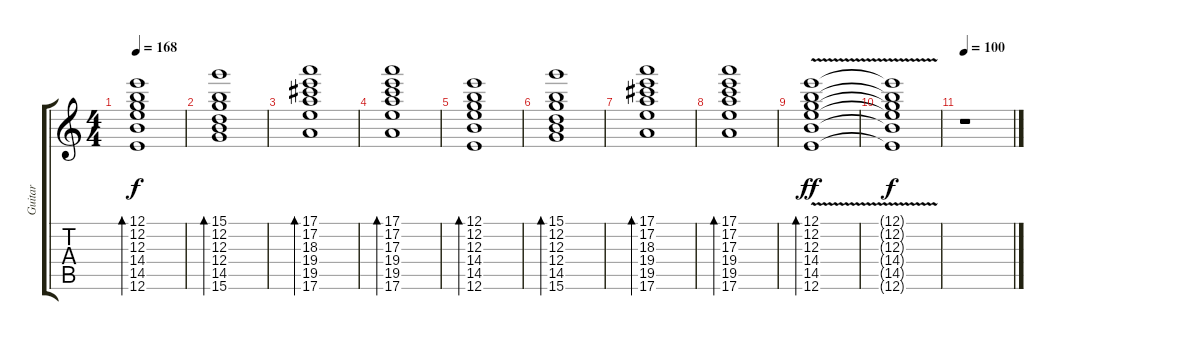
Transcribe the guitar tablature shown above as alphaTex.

\track ("Guitar" "Guitar") {instrument electricguitarclean}
\staff {score tabs}
\tuning (E4 B3 G3 D3 A2 E2) {hide}
\ts (4 4)
\tempo 168
\clef g2
\ks c
(12.1 12.2 12.3 14.4 14.5 12.6).1{bd 240 dy f} |
(15.1 12.2 12.3 12.4 14.5 15.6).1{bd 240} |
(17.1 17.2 18.3 19.4 19.5 17.6).1{bd 240} |
(17.1 17.2 17.3 19.4 19.5 17.6).1{bd 240} |
(12.1 12.2 12.3 14.4 14.5 12.6).1{bd 240} |
(15.1 12.2 12.3 12.4 14.5 15.6).1{bd 240} |
(17.1 17.2 18.3 19.4 19.5 17.6).1{bd 240} |
(17.1 17.2 17.3 19.4 19.5 17.6).1{bd 240} |
(12.1{v} 12.2 12.3 14.4 14.5 12.6).1{bd 240 dy ff} |
(12.1{t} 12.2{t} 12.3{t} 14.4{t} 14.5{t} 12.6{t}).1{dy f} |
\tempo 100
r.1
